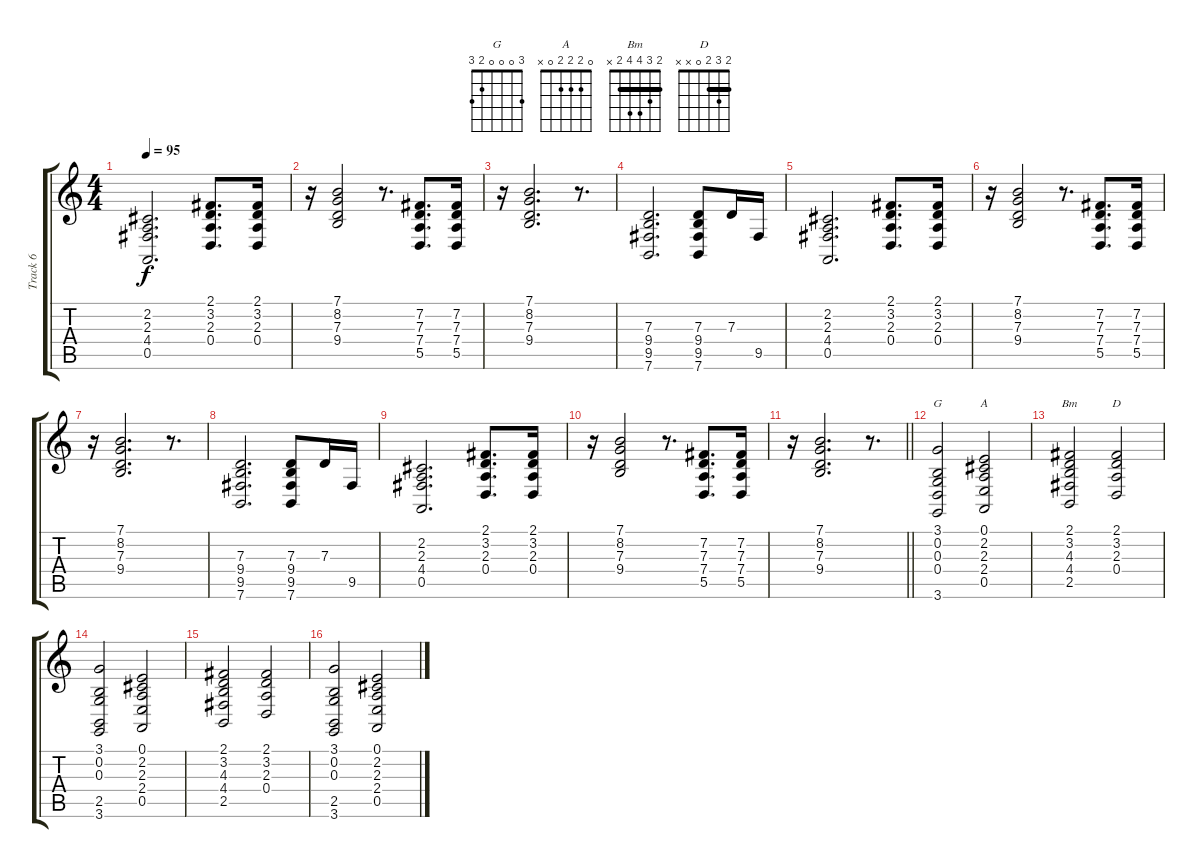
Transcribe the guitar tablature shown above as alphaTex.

\track ("Track 6" "Track 6") {instrument acousticgrandpiano}
\staff {score tabs}
\tuning (E4 B3 G3 D3 A2 E2) {hide}
\chord ("G" 3 0 0 0 2 3)
\chord ("A" 0 2 2 2 0 x)
\chord ("Bm" 2 3 4 4 2 x) {barre 2}
\chord ("D" 2 3 2 0 x x) {barre 2}
\ts (4 4)
\tempo 95
\clef g2
\ks c
(2.2 2.3 4.4 0.5).2{d dy f} (2.1 3.2 2.3 0.4).8{d} (2.1 3.2 2.3 0.4).16 |
r.16 (7.1 8.2 7.3 9.4).2 r.8{d} (7.2 7.3 7.4 5.5).8{d} (7.2 7.3 7.4 5.5).16 |
r.16 (7.1 8.2 7.3 9.4).2{d} r.8{d} |
(7.3 9.4 9.5 7.6).2{d} (7.3 9.4 9.5 7.6).8 7.3.16 9.5.16 |
(2.2 2.3 4.4 0.5).2{d} (2.1 3.2 2.3 0.4).8{d} (2.1 3.2 2.3 0.4).16 |
r.16 (7.1 8.2 7.3 9.4).2 r.8{d} (7.2 7.3 7.4 5.5).8{d} (7.2 7.3 7.4 5.5).16 |
r.16 (7.1 8.2 7.3 9.4).2{d} r.8{d} |
(7.3 9.4 9.5 7.6).2{d} (7.3 9.4 9.5 7.6).8 7.3.16 9.5.16 |
(2.2 2.3 4.4 0.5).2{d} (2.1 3.2 2.3 0.4).8{d} (2.1 3.2 2.3 0.4).16 |
r.16 (7.1 8.2 7.3 9.4).2 r.8{d} (7.2 7.3 7.4 5.5).8{d} (7.2 7.3 7.4 5.5).16 |
\barLineRight lightlight
r.16 (7.1 8.2 7.3 9.4).2{d} r.8{d} |
(3.1 0.2 0.3 0.4 3.6).2{ch "G" instrument lead2sawtooth} (0.1 2.2 2.3 2.4 0.5).2{ch "A"} |
(2.1 3.2 4.3 4.4 2.5).2{ch "Bm"} (2.1 3.2 2.3 0.4).2{ch "D"} |
(3.1 0.2 0.3 2.5 3.6).2 (0.1 2.2 2.3 2.4 0.5).2 |
(2.1 3.2 4.3 4.4 2.5).2 (2.1 3.2 2.3 0.4).2 |
(3.1 0.2 0.3 2.5 3.6).2 (0.1 2.2 2.3 2.4 0.5).2
